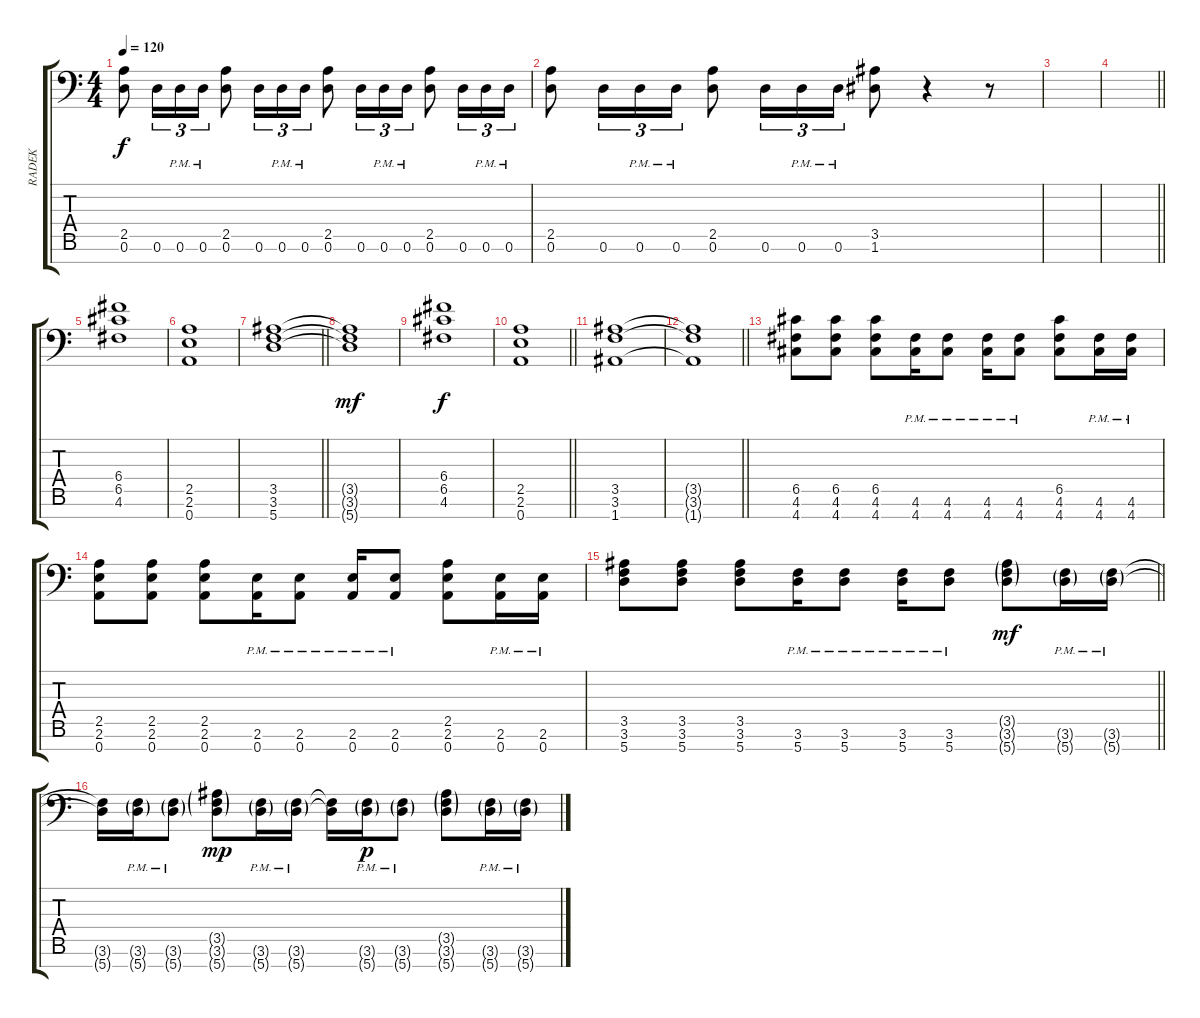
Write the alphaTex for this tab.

\track ("RADEK" "RADEK") {instrument distortionguitar}
\staff {score tabs}
\tuning (D4 A3 F3 C3 G2 D2 A1) {hide}
\ts (4 4)
\tempo 120
\clef f4
\ks c
(2.5 0.6).8{dy f} 0.6.16{tu (3 2)} 0.6{pm}.16{tu (3 2)} 0.6{pm}.16{tu (3 2)} (2.5 0.6).8 0.6.16{tu (3 2)} 0.6{pm}.16{tu (3 2)} 0.6{pm}.16{tu (3 2)} (2.5 0.6).8 0.6.16{tu (3 2)} 0.6{pm}.16{tu (3 2)} 0.6{pm}.16{tu (3 2)} (2.5 0.6).8 0.6.16{tu (3 2)} 0.6{pm}.16{tu (3 2)} 0.6{pm}.16{tu (3 2)} |
(2.5 0.6).8 0.6.16{tu (3 2)} 0.6{pm}.16{tu (3 2)} 0.6{pm}.16{tu (3 2)} (2.5 0.6).8 0.6.16{tu (3 2)} 0.6{pm}.16{tu (3 2)} 0.6{pm}.16{tu (3 2)} (3.5 1.6).8 r.4 r.8 |
|
\barLineRight lightlight
|
(6.4 6.5 4.6).1 |
(2.5 2.6 0.7).1 |
\barLineRight lightlight
(3.5 3.6 5.7).1 |
(3.5{t} 3.6{t} 5.7{t}).1{dy mf} |
(6.4 6.5 4.6).1{dy f} |
\barLineRight lightlight
(2.5 2.6 0.7).1 |
(3.5 3.6 1.7).1 |
\barLineRight lightlight
(3.5{t} 3.6{t} 1.7{t}).1 |
(6.5 4.6 4.7).8 (6.5 4.6 4.7).8 (6.5 4.6 4.7).8 (4.6{pm} 4.7{pm}).16 (4.6{pm} 4.7{pm}).8 (4.6{pm} 4.7{pm}).16 (4.6{pm} 4.7{pm}).8 (6.5 4.6 4.7).8 (4.6{pm} 4.7{pm}).16 (4.6{pm} 4.7{pm}).16 |
(2.5 2.6 0.7).8 (2.5 2.6 0.7).8 (2.5 2.6 0.7).8 (2.6{pm} 0.7{pm}).16 (2.6{pm} 0.7{pm}).8 (2.6{pm} 0.7{pm}).16 (2.6{pm} 0.7{pm}).8 (2.5 2.6 0.7).8 (2.6{pm} 0.7{pm}).16 (2.6{pm} 0.7{pm}).16 |
\barLineRight lightlight
(3.5 3.6 5.7).8 (3.5 3.6 5.7).8 (3.5 3.6 5.7).8 (3.6 5.7{pm}).16 (3.6 5.7{pm}).8 (3.6 5.7{pm}).16 (3.6 5.7{pm}).8 (3.5{g} 3.6{g} 5.7{g}).8{dy mf} (3.6{g pm} 5.7{g pm}).16 (3.6{g pm} 5.7{g pm}).16 |
(3.6{t} 5.7{t}).16 (3.6{g} 5.7{g pm}).16 (3.6{g} 5.7{g pm}).8 (3.5{g} 3.6{g} 5.7{g}).8{dy mp} (3.6{g pm} 5.7{g pm}).16 (3.6{g pm} 5.7{g pm}).16 (3.6{t} 5.7{t}).16 (3.6{g} 5.7{g pm}).16{dy p} (3.6{g} 5.7{g pm}).8 (3.5{g} 3.6{g} 5.7{g}).8 (3.6{g pm} 5.7{g pm}).16 (3.6{g pm} 5.7{g pm}).16
